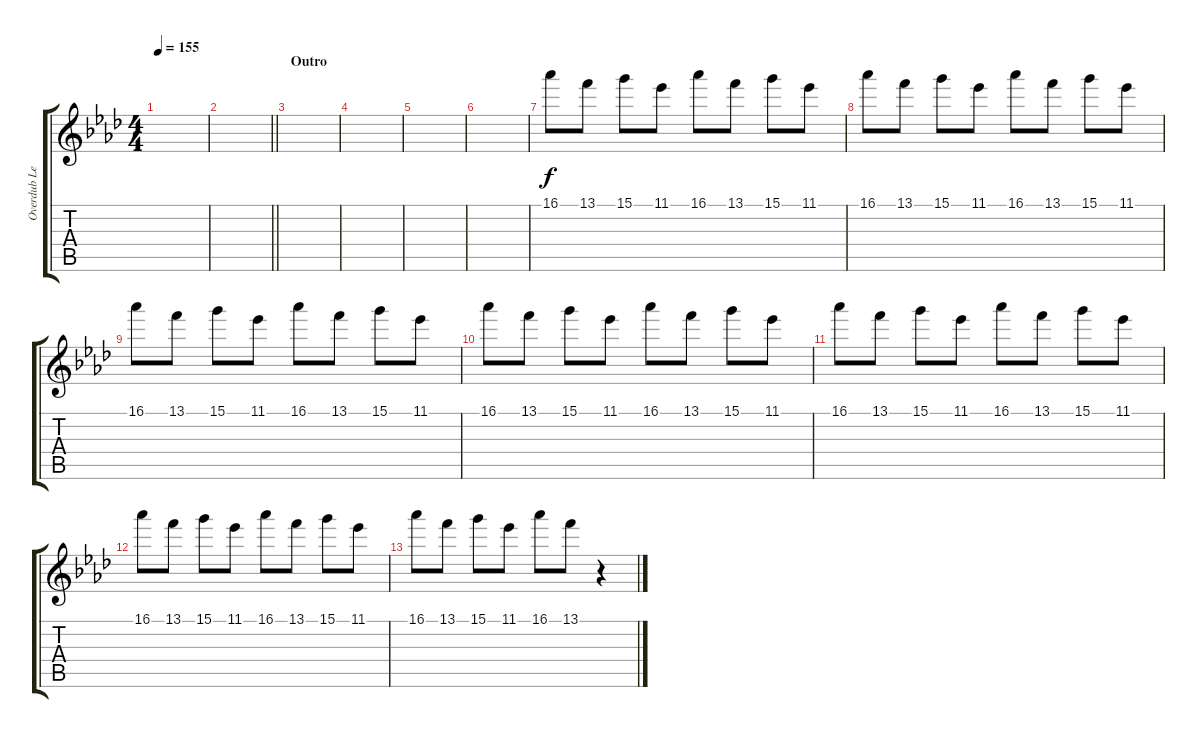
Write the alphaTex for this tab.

\track ("Overdub Lead" "Overdub Le") {instrument overdrivenguitar}
\staff {score tabs}
\tuning (E4 B3 G3 D3 A2 E2) {hide}
\ts (4 4)
\tempo 155
\clef g2
\ks fminor
|
\barLineRight lightlight
|
\section ("" "Outro")
|
|
|
|
16.1.8 13.1.8 15.1.8 11.1.8 16.1.8 13.1.8 15.1.8 11.1.8 |
16.1.8 13.1.8 15.1.8 11.1.8 16.1.8 13.1.8 15.1.8 11.1.8 |
16.1.8 13.1.8 15.1.8 11.1.8 16.1.8 13.1.8 15.1.8 11.1.8 |
16.1.8 13.1.8 15.1.8 11.1.8 16.1.8 13.1.8 15.1.8 11.1.8 |
16.1.8 13.1.8 15.1.8 11.1.8 16.1.8 13.1.8 15.1.8 11.1.8 |
16.1.8 13.1.8 15.1.8 11.1.8 16.1.8 13.1.8 15.1.8 11.1.8 |
16.1.8 13.1.8 15.1.8 11.1.8 16.1.8 13.1.8 r.4
